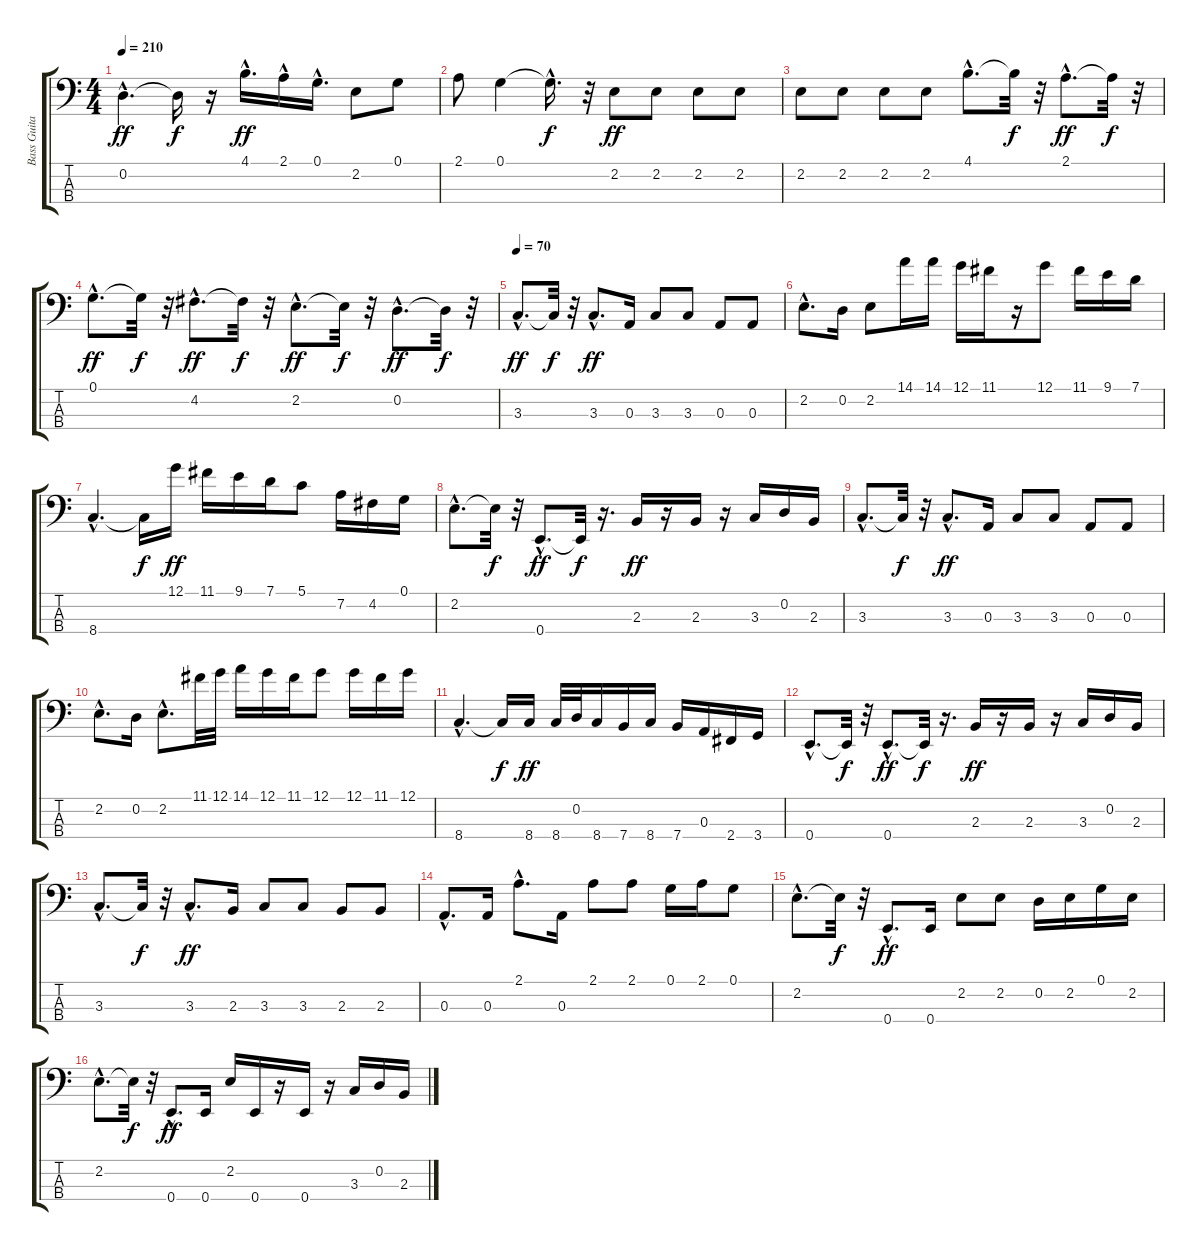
\track ("Bass Guitar" "Bass Guita") {instrument electricbassfinger}
\staff {score tabs}
\tuning (G2 D2 A1 E1) {hide}
\ts (4 4)
\tempo 210
\clef f4
\ks c
0.2{hac}.4{d dy ff} 0.2{t}.16{dy f} r.16 4.1{hac}.16{d dy ff} 2.1{hac}.16 0.1{hac}.16{d} 2.2.8 0.1.8 |
2.1.8 0.1.4 0.1{hac t}.16{d dy f} r.32 2.2.8{dy ff} 2.2.8 2.2.8 2.2.8 |
2.2.8 2.2.8 2.2.8 2.2.8 4.1{hac}.8{d} 4.1{t}.32{dy f} r.32 2.1{hac}.8{d dy ff} 2.1{t}.32{dy f} r.32 |
0.1{hac}.8{d dy ff} 0.1{t}.32{dy f} r.32 4.2{hac}.8{d dy ff} 4.2{t}.32{dy f} r.32 2.2{hac}.8{d dy ff} 2.2{t}.32{dy f} r.32 0.2{hac}.8{d dy ff} 0.2{t}.32{dy f} r.32 |
\tempo 70
3.3{hac}.8{d dy ff} 3.3{t}.32{dy f} r.32 3.3{hac}.8{d dy ff} 0.3.16 3.3.8 3.3.8 0.3.8 0.3.8 |
2.2{hac}.8{d} 0.2.16 2.2.8 14.1.16 14.1.16 12.1.16 11.1.16 r.16 12.1.8 11.1.16 9.1.16 7.1.16 |
8.4{hac}.4{d} 8.4{t}.16{dy f} 12.1.16{dy ff} 11.1.16 9.1.16 7.1.16 5.1.8 7.2.16 4.2.16 0.1.16 |
2.2{hac}.8{d} 2.2{t}.32{dy f} r.32 0.4{hac}.8{d dy ff} 0.4{t}.32{dy f} r.16{d} 2.3.16{dy ff} r.16 2.3.16 r.16 3.3.16 0.2.16 2.3.16 |
3.3{hac}.8{d} 3.3{t}.32{dy f} r.32 3.3{hac}.8{d dy ff} 0.3.16 3.3.8 3.3.8 0.3.8 0.3.8 |
2.2{hac}.8{d} 0.2.16 2.2{hac}.8{d} 11.1.32 12.1.32 14.1.16 12.1.16 11.1.16 12.1.8 12.1.16 11.1.16 12.1.16 |
8.4{hac}.4{d} 8.4{t}.16{dy f} 8.4.16{dy ff} 8.4.32 0.2.32 8.4.16 7.4.16 8.4.16 7.4.16 0.3.16 2.4.16 3.4.16 |
0.4{hac}.8{d} 0.4{t}.32{dy f} r.32 0.4{hac}.8{d dy ff} 0.4{t}.32{dy f} r.16{d} 2.3.16{dy ff} r.16 2.3.16 r.16 3.3.16 0.2.16 2.3.16 |
3.3{hac}.8{d} 3.3{t}.32{dy f} r.32 3.3{hac}.8{d dy ff} 2.3.16 3.3.8 3.3.8 2.3.8 2.3.8 |
0.3{hac}.8{d} 0.3.16 2.1{hac}.8{d} 0.3.16 2.1.8 2.1.8 0.1.16 2.1.16 0.1.8 |
2.2{hac}.8{d} 2.2{t}.32{dy f} r.32 0.4{hac}.8{d dy ff} 0.4.16 2.2.8 2.2.8 0.2.16 2.2.16 0.1.16 2.2.16 |
2.2{hac}.8{d} 2.2{t}.32{dy f} r.32 0.4{hac}.8{d dy ff} 0.4.16 2.2.16 0.4.16 r.16 0.4.16 r.16 3.3.16 0.2.16 2.3.16
